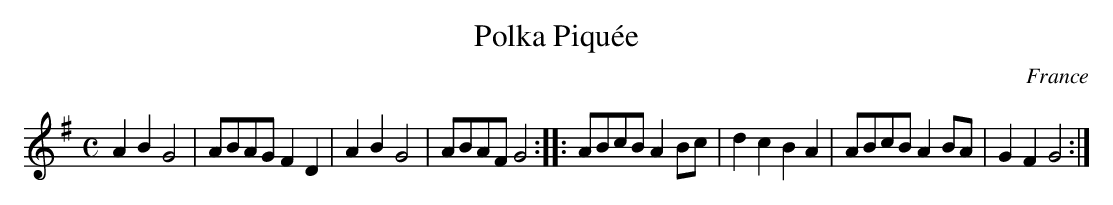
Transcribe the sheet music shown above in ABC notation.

X:1
T:Polka Piquée
M:C
O:France
K:G
A2B2G4|ABAGF2D2|A2B2G4|ABAFG4::\
ABcBA2Bc|d2c2B2A2|ABcBA2BA|G2F2G4:|
